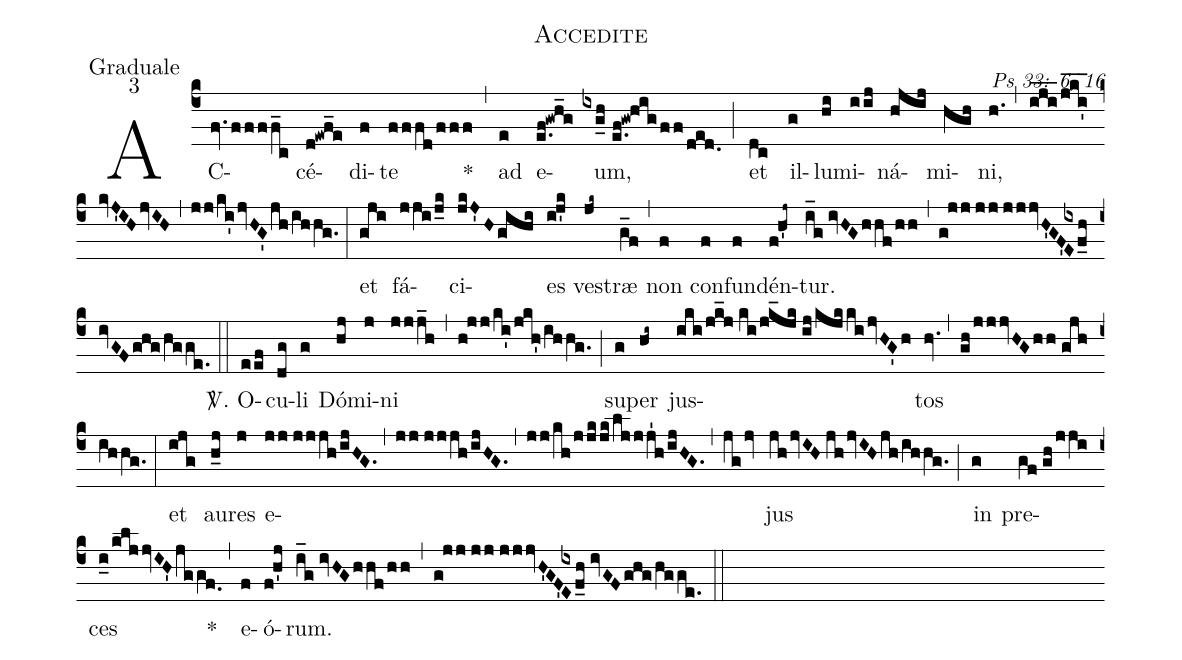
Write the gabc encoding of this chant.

name: Accedite;
office-part: Graduale;
mode: 3;
commentary: Ps 33: 6, 16;
%%
(c4) AC(fv.ffff_c)cé(d!ewf_e)di(f)te(fffd/fff) *(,) ad(e) e(e.f!gwh_g)um,(ixg_h//e.f!gw!hig/ff/ded.) (;) et(dc) il(g)lu(hi)mi(iij)ná(hjij)mi(hgh)ni,(h.) (,) (i_j_i_2/jki'___//kvJ'IHjvIH) (,) (jj/ki'jvHG'jh/ihhg.) (:)
et(gji) fá(jji/j_k)ci(jkJ'Hgihi)es(ij'k) ves(jk~)træ(g_f) (,) non(f) con(f)fun(f)dén(f!h'j~)tur.(i_g//ivHGhhf/hh) (,) (g!jj//jj//jjjvH'GF'/[-0.5]{ix}E0f_h//ivGFghg/hgge.) (::)
<sp>V/</sp>. O(eef)cu(dg)li(g) Dó(hj)mi(j)ni(jjj_h) (,) (h!jj/ki'/jkh'/ihhg.) (;) su(g)per(hi~) jus(iki/jk_j//ki/jk_jk//ij/kjkkijvHG'h)tos(hv.) (,) (gh/jjjvHGhh//gjh/ihhg.) (:)
et(ijg) au(h_j)res(j) e(jj//jjjh/ijHG.)(,)(jj//jjjh/ijHG.)(,)(jj/kh/jjk/jk/ljjj'1h/ijHG.)(,)(jgjv)jus(jhjvIH//jhjvIHjh/ihhg.) (;) in(g) pre(gf//gh/jji)ces(i_0/kljjvIH'jggf.0) *(,) e(f)ó(f!h'j)rum.(i_g//ivHGhhf/hh) (,) (g!jj//jj//jjjvH'GF'/[-0.5]{ix}E0f_h//ivGFghg/hgge.) (::)
